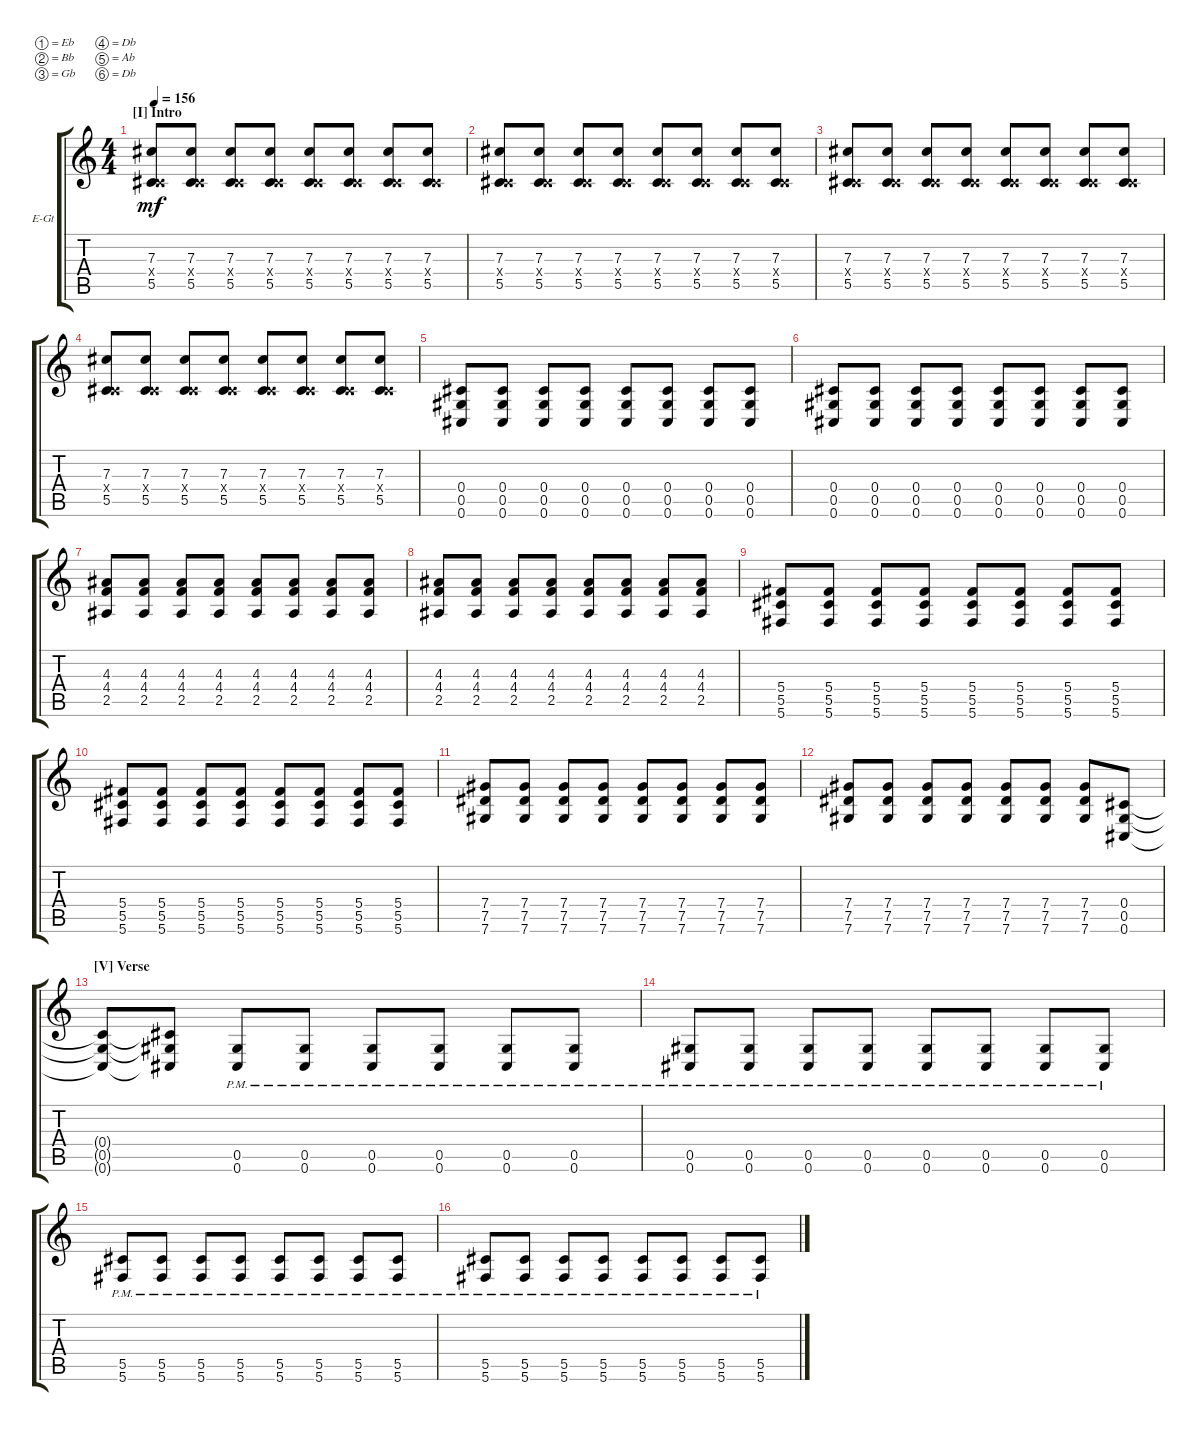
\defaultSystemsLayout 4
\bracketExtendMode groupsimilarinstruments
\firstSystemTrackNameOrientation horizontal
\otherSystemsTrackNameOrientation horizontal
\track ("Rythm" "E-Gt") {instrument distortionguitar}
\staff {score tabs}
\tuning (Eb4 Bb3 Gb3 Db3 Ab2 Db2)
\ts (4 4)
\section ("I" "Intro")
\tempo 156
\clef g2
\ks c
(5.5 7.3 0.4{x}).8{dy mf instrument distortionguitar} (5.5 0.4{x} 7.3).8 (5.5 0.4{x} 7.3).8 (5.5 0.4{x} 7.3).8 (5.5 0.4{x} 7.3).8 (5.5 0.4{x} 7.3).8 (5.5 0.4{x} 7.3).8 (5.5 0.4{x} 7.3).8 |
(5.5 7.3 0.4{x}).8 (5.5 0.4{x} 7.3).8 (5.5 0.4{x} 7.3).8 (5.5 0.4{x} 7.3).8 (5.5 0.4{x} 7.3).8 (5.5 0.4{x} 7.3).8 (5.5 0.4{x} 7.3).8 (5.5 0.4{x} 7.3).8 |
(5.5 7.3 0.4{x}).8 (5.5 0.4{x} 7.3).8 (5.5 0.4{x} 7.3).8 (5.5 0.4{x} 7.3).8 (5.5 0.4{x} 7.3).8 (5.5 0.4{x} 7.3).8 (5.5 0.4{x} 7.3).8 (5.5 0.4{x} 7.3).8 |
(5.5 7.3 0.4{x}).8 (5.5 0.4{x} 7.3).8 (5.5 0.4{x} 7.3).8 (5.5 0.4{x} 7.3).8 (5.5 0.4{x} 7.3).8 (5.5 0.4{x} 7.3).8 (5.5 0.4{x} 7.3).8 (5.5 0.4{x} 7.3).8 |
(0.6 0.5 0.4).8 (0.6 0.5 0.4).8 (0.6 0.5 0.4).8 (0.6 0.5 0.4).8 (0.6 0.5 0.4).8 (0.6 0.5 0.4).8 (0.6 0.5 0.4).8 (0.6 0.5 0.4).8 |
(0.6 0.5 0.4).8 (0.6 0.5 0.4).8 (0.6 0.5 0.4).8 (0.6 0.5 0.4).8 (0.6 0.5 0.4).8 (0.6 0.5 0.4).8 (0.6 0.5 0.4).8 (0.6 0.5 0.4).8 |
(2.5 4.4 4.3).8 (2.5 4.4 4.3).8 (2.5 4.4 4.3).8 (2.5 4.4 4.3).8 (2.5 4.4 4.3).8 (2.5 4.4 4.3).8 (2.5 4.4 4.3).8 (2.5 4.4 4.3).8 |
(2.5 4.4 4.3).8 (2.5 4.4 4.3).8 (2.5 4.4 4.3).8 (2.5 4.4 4.3).8 (2.5 4.4 4.3).8 (2.5 4.4 4.3).8 (2.5 4.4 4.3).8 (2.5 4.4 4.3).8 |
(5.6 5.5 5.4).8 (5.6 5.5 5.4).8 (5.6 5.5 5.4).8 (5.6 5.5 5.4).8 (5.6 5.5 5.4).8 (5.6 5.5 5.4).8 (5.6 5.5 5.4).8 (5.6 5.5 5.4).8 |
(5.6 5.5 5.4).8 (5.6 5.5 5.4).8 (5.6 5.5 5.4).8 (5.6 5.5 5.4).8 (5.6 5.5 5.4).8 (5.6 5.5 5.4).8 (5.6 5.5 5.4).8 (5.6 5.5 5.4).8 |
(7.6 7.5 7.4).8 (7.6 7.5 7.4).8 (7.6 7.5 7.4).8 (7.6 7.5 7.4).8 (7.6 7.5 7.4).8 (7.6 7.5 7.4).8 (7.6 7.5 7.4).8 (7.6 7.5 7.4).8 |
(7.4 7.5 7.6).8 (7.4 7.5 7.6).8 (7.4 7.5 7.6).8 (7.4 7.5 7.6).8 (7.4 7.5 7.6).8 (7.4 7.5 7.6).8 (7.4 7.5 7.6).8 (0.4 0.5 0.6).8 |
\section ("V" "Verse ")
(0.6{t} 0.5{t} 0.4{t}).8 (0.6{t} 0.5{t} 0.4{t}).8 (0.6{pm} 0.5).8 (0.6{pm} 0.5).8 (0.6{pm} 0.5).8 (0.6{pm} 0.5).8 (0.6{pm} 0.5).8 (0.6{pm} 0.5).8 |
(0.6 0.5{pm}).8 (0.6 0.5{pm}).8 (0.6 0.5{pm}).8 (0.6 0.5{pm}).8 (0.6 0.5{pm}).8 (0.6 0.5{pm}).8 (0.6 0.5{pm}).8 (0.6 0.5{pm}).8 |
(5.6 5.5{pm}).8 (5.6 5.5{pm}).8 (5.6 5.5{pm}).8 (5.6 5.5{pm}).8 (5.6 5.5{pm}).8 (5.6 5.5{pm}).8 (5.6 5.5{pm}).8 (5.6 5.5{pm}).8 |
(5.6 5.5{pm}).8 (5.6 5.5{pm}).8 (5.6 5.5{pm}).8 (5.6 5.5{pm}).8 (5.6 5.5{pm}).8 (5.6 5.5{pm}).8 (5.6 5.5{pm}).8 (5.6 5.5{pm}).8
